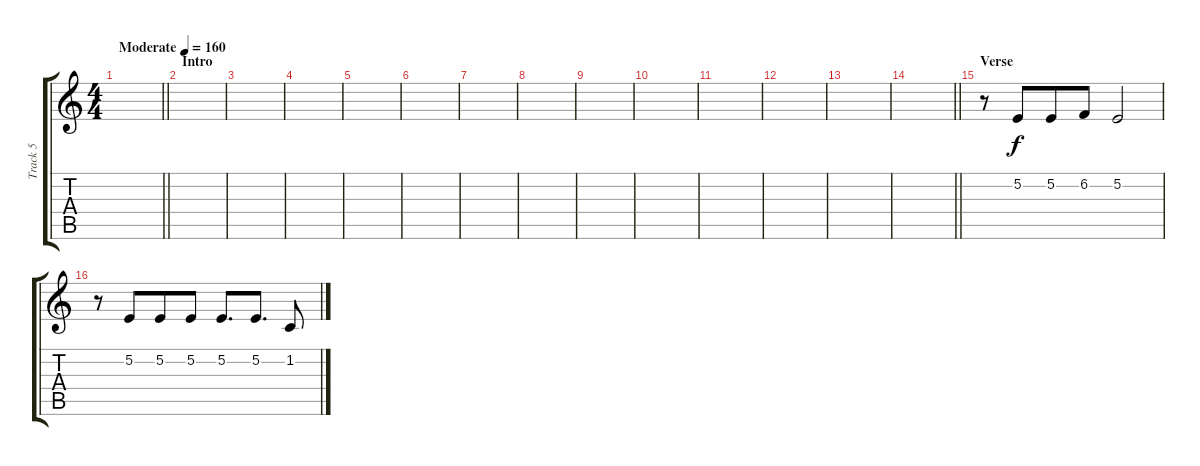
\track ("Track 5" "Track 5") {instrument voiceoohs}
\staff {score tabs}
\tuning (E4 B3 G3 D3 A2 E2) {hide}
\ts (4 4)
\tempo (160 "Moderate")
\clef g2
\barLineRight lightlight
\ks c
|
\section ("" "Intro")
|
|
|
|
|
|
|
|
|
|
|
|
\barLineRight lightlight
|
\section ("" "Verse")
r.8 5.2.8{beam merge} 5.2.8{beam merge} 6.2.8{beam merge} 5.2.2 |
r.8{beam merge} 5.2.8{beam merge} 5.2.8{beam merge} 5.2.8 5.2.8{d} 5.2.8{d} 1.2.8
